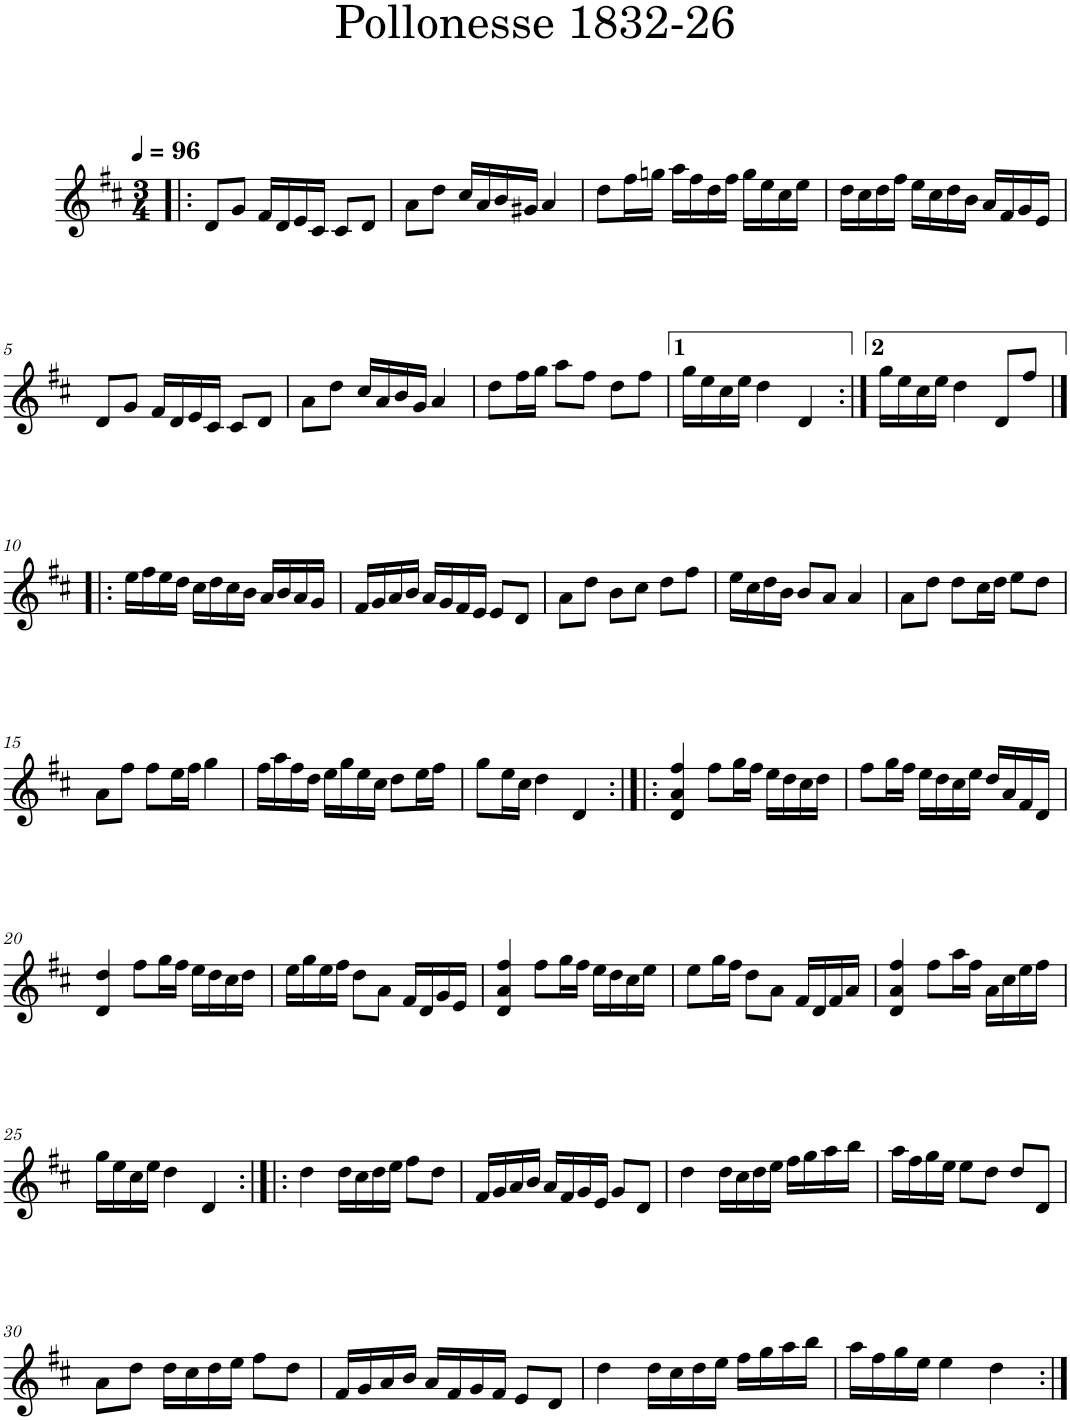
**kern
*part1
*staff1
*I"Piano
*I'Pno
*clefG2
*k[f#c#]
*D:
*M3/4
*MM96
=1!|:
8d/L
8g/J
16f#/LL
16d/
16e/
16c#/JJ
8c#/L
8d/J
=2
8a\L
8dd\J
16cc#/LL
16a/
16b/
16g#X/JJ
4a/
=3
8dd\L
16ff#\L
16ggn\JJ
16aa\LL
16ff#\
16dd\
16ff#\JJ
16gg\LL
16ee\
16cc#\
16ee\JJ
=4
16dd\LL
16cc#\
16dd\
16ff#\JJ
16ee\LL
16cc#\
16dd\
16b\JJ
16a/LL
16f#/
16g/
16e/JJ
!!LO:LB:g=z
=5
8d/L
8g/J
16f#/LL
16d/
16e/
16c#/JJ
8c#/L
8d/J
=6
8a\L
8dd\J
16cc#/LL
16a/
16b/
16g/JJ
4a/
=7
8dd\L
16ff#\L
16gg\JJ
8aa\L
8ff#\J
8dd\L
8ff#\J
=8
16gg\LL
16ee\
16cc#\
16ee\JJ
4dd\
4d/
=9:|!
16gg\LL
16ee\
16cc#\
16ee\JJ
4dd\
8d/L
8ff#/J
!!LO:LB:g=z
=10|!:
16ee\LL
16ff#\
16ee\
16dd\JJ
16cc#\LL
16dd\
16cc#\
16b\JJ
16a/LL
16b/
16a/
16g/JJ
=11
16f#/LL
16g/
16a/
16b/JJ
16a/LL
16g/
16f#/
16e/JJ
8e/L
8d/J
=12
8a\L
8dd\J
8b\L
8cc#\J
8dd\L
8ff#\J
=13
16ee\LL
16cc#\
16dd\
16b\JJ
8b/L
8a/J
4a/
=14
8a\L
8dd\J
8dd\L
16cc#\L
16dd\JJ
8ee\L
8dd\J
!!LO:LB:g=z
=15
8a\L
8ff#\J
8ff#\L
16ee\L
16ff#\JJ
4gg\
=16
16ff#\LL
16aa\
16ff#\
16dd\JJ
16ee\LL
16gg\
16ee\
16cc#\JJ
8dd\L
16ee\L
16ff#\JJ
=17
8gg\L
16ee\L
16cc#\JJ
4dd\
4d/
=18:|!|:
4d/ 4a/ 4ff#/
8ff#\L
16gg\L
16ff#\JJ
16ee\LL
16dd\
16cc#\
16dd\JJ
=19
8ff#\L
16gg\L
16ff#\JJ
16ee\LL
16dd\
16cc#\
16ee\JJ
16dd/LL
16a/
16f#/
16d/JJ
!!LO:LB:g=z
=20
4d/ 4dd/
8ff#\L
16gg\L
16ff#\JJ
16ee\LL
16dd\
16cc#\
16dd\JJ
=21
16ee\LL
16gg\
16ee\
16ff#\JJ
8dd\L
8a\J
16f#/LL
16d/
16g/
16e/JJ
=22
4d/ 4a/ 4ff#/
8ff#\L
16gg\L
16ff#\JJ
16ee\LL
16dd\
16cc#\
16ee\JJ
=23
8ee\L
16gg\L
16ff#\JJ
8dd\L
8a\J
16f#/LL
16d/
16f#/
16a/JJ
=24
4d/ 4a/ 4ff#/
8ff#\L
16aa\L
16ff#\JJ
16a\LL
16cc#\
16ee\
16ff#\JJ
!!LO:LB:g=z
=25
16gg\LL
16ee\
16cc#\
16ee\JJ
4dd\
4d/
=26:|!|:
4dd\
16dd\LL
16cc#\
16dd\
16ee\JJ
8ff#\L
8dd\J
=27
16f#/LL
16g/
16a/
16b/JJ
16a/LL
16f#/
16g/
16e/JJ
8g/L
8d/J
=28
4dd\
16dd\LL
16cc#\
16dd\
16ee\JJ
16ff#\LL
16gg\
16aa\
16bb\JJ
=29
16aa\LL
16ff#\
16gg\
16ee\JJ
8ee\L
8dd\J
8dd/L
8d/J
!!LO:LB:g=z
=30
8a\L
8dd\J
16dd\LL
16cc#\
16dd\
16ee\JJ
8ff#\L
8dd\J
=31
16f#/LL
16g/
16a/
16b/JJ
16a/LL
16f#/
16g/
16f#/JJ
8e/L
8d/J
=32
4dd\
16dd\LL
16cc#\
16dd\
16ee\JJ
16ff#\LL
16gg\
16aa\
16bb\JJ
=33
16aa\LL
16ff#\
16gg\
16ee\JJ
4ee\
4dd\
=:|!
*-
